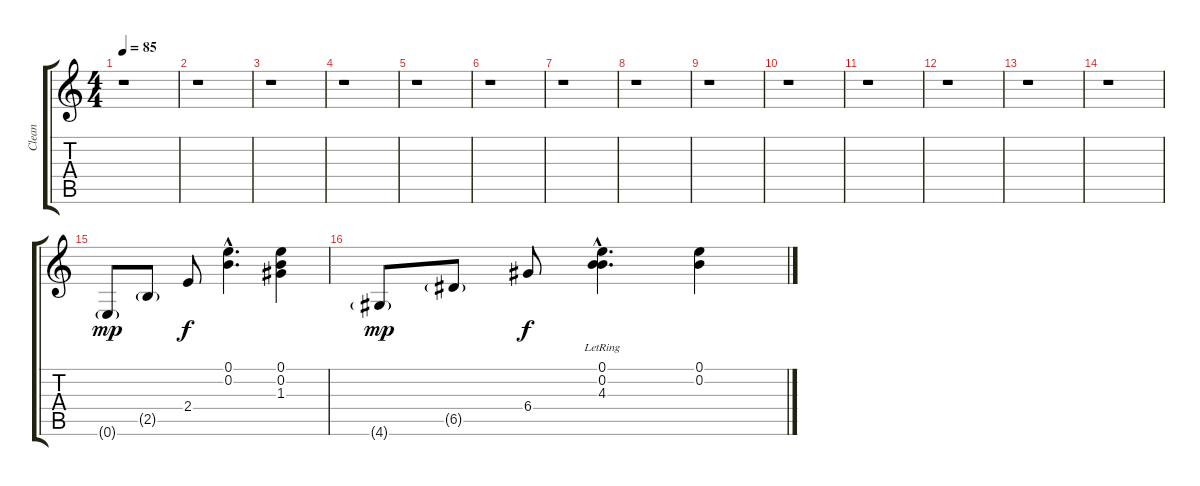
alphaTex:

\track ("Clean" "Clean") {instrument electricguitarclean}
\staff {score tabs}
\tuning (E4 B3 G3 D3 A2 E2) {hide}
\ts (4 4)
\tempo 85
\clef g2
\ks c
r.1{dy f} |
r.1 |
r.1 |
r.1 |
r.1 |
r.1 |
r.1 |
r.1 |
r.1 |
r.1 |
r.1 |
r.1 |
r.1 |
r.1 |
0.6{g}.8{dy mp} 2.5{g}.8 2.4.8{dy f} (0.1{hac} 0.2{hac}).4{d} (0.1 0.2 1.3).4 |
4.6{g}.8{dy mp} 6.5{g}.8 6.4.8{dy f} (0.1{hac lr} 0.2{hac lr} 4.3{hac lr}).4{d} (0.1 0.2).4
